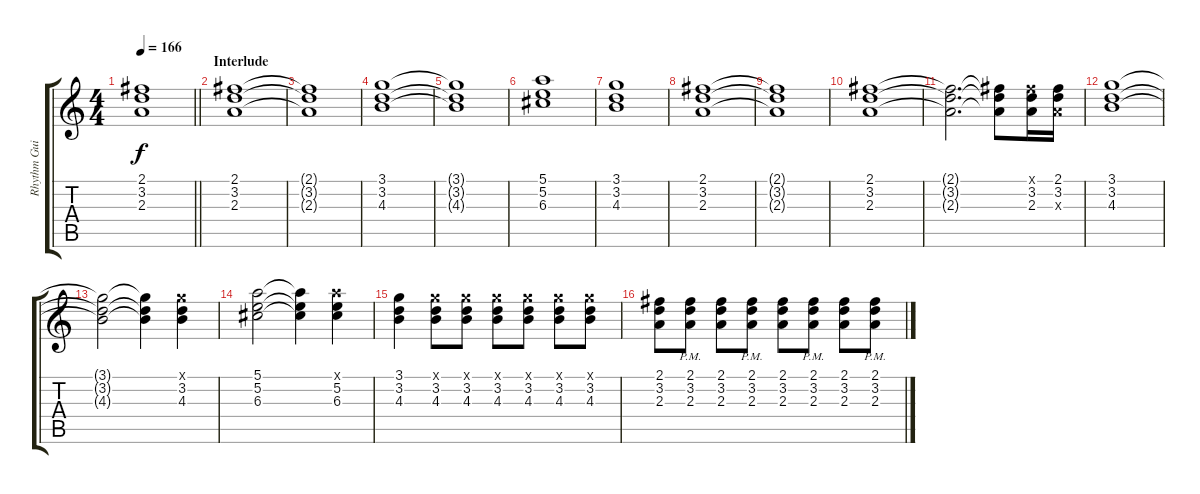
\track ("Rhythm Guitar" "Rhythm Gui") {instrument overdrivenguitar}
\staff {score tabs}
\tuning (E4 B3 G3 D3 A2 E2) {hide}
\ts (4 4)
\tempo 166
\clef g2
\barLineRight lightlight
\ks c
(2.1{t} 3.2{t} 2.3{t}).1{dy f} |
\section ("" "Interlude")
(2.1 3.2 2.3).1 |
(2.1{t} 3.2{t} 2.3{t}).1 |
(3.1 3.2 4.3).1 |
(3.1{t} 3.2{t} 4.3{t}).1 |
(5.1 5.2 6.3).1 |
(3.1 3.2 4.3).1 |
(2.1 3.2 2.3).1 |
(2.1{t} 3.2{t} 2.3{t}).1 |
(2.1 3.2 2.3).1 |
(2.1{t} 3.2{t} 2.3{t}).2{d} (2.1{t} 3.2{t} 2.3{t}).8 (2.1{x} 3.2 2.3).16 (2.1 3.2 2.3{x}).16 |
(3.1 3.2 4.3).1 |
(3.1{t} 3.2{t} 4.3{t}).2 (3.1{t} 3.2{t} 4.3{t}).4 (3.1{x} 3.2 4.3).4 |
(5.1 5.2 6.3).2 (5.1{t} 5.2{t} 6.3{t}).4 (5.1{x} 5.2 6.3).4 |
(3.1 3.2 4.3).4 (3.1{x} 3.2 4.3).8 (3.1{x} 3.2 4.3).8 (3.1{x} 3.2 4.3).8 (3.1{x} 3.2 4.3).8 (3.1{x} 3.2 4.3).8 (3.1{x} 3.2 4.3).8 |
(2.1 3.2 2.3).8 (2.1{pm} 3.2{pm} 2.3).8 (2.1 3.2 2.3).8 (2.1{pm} 3.2{pm} 2.3).8 (2.1 3.2 2.3).8 (2.1{pm} 3.2{pm} 2.3).8 (2.1 3.2 2.3).8 (2.1{pm} 3.2{pm} 2.3).8
